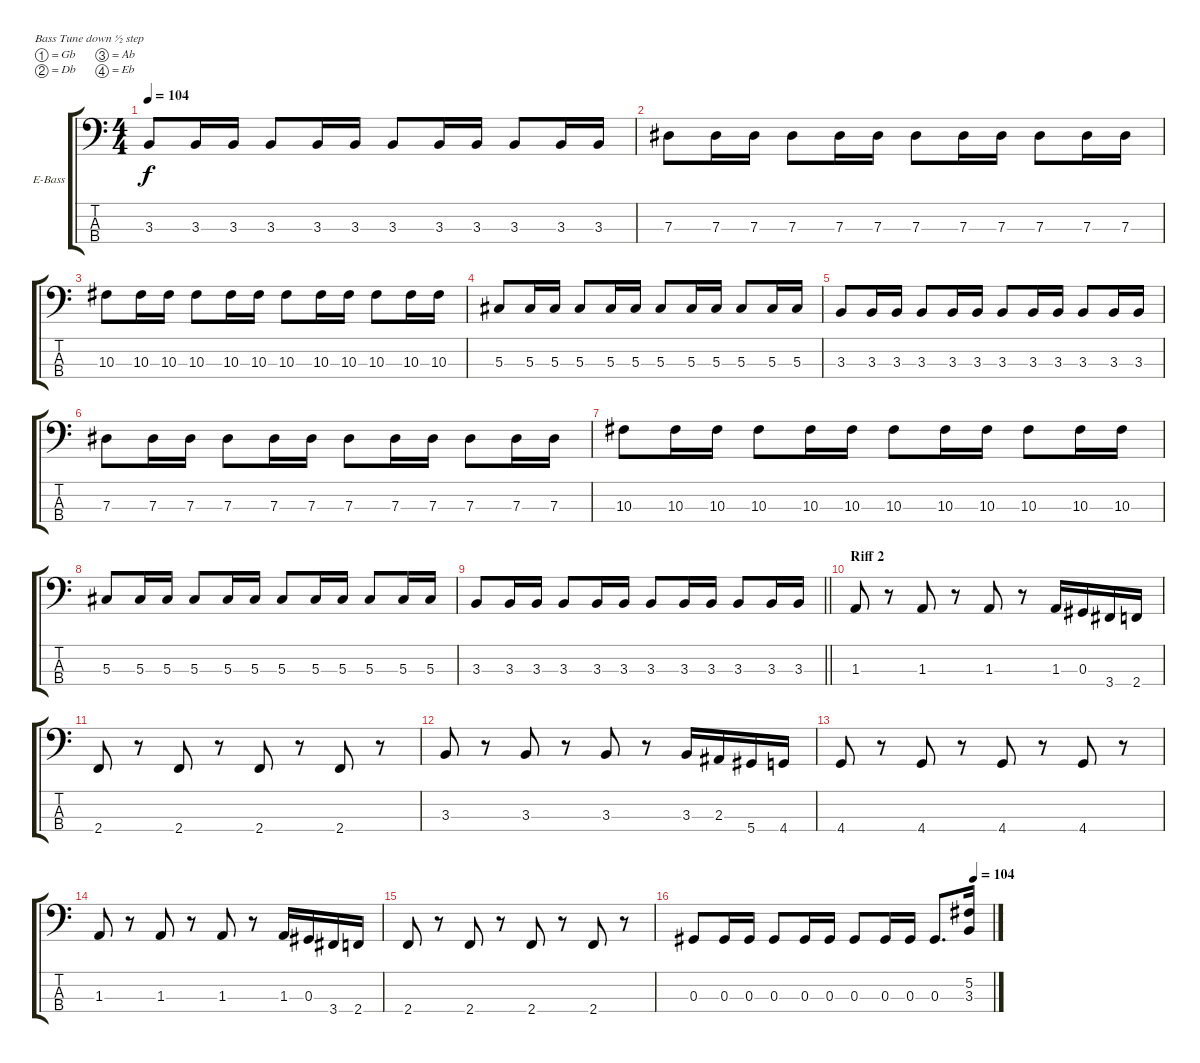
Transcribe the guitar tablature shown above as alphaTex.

\bracketExtendMode groupsimilarinstruments
\firstSystemTrackNameOrientation horizontal
\otherSystemsTrackNameOrientation horizontal
\track ("Bass" "E-Bass") {instrument electricbassfinger}
\staff {score tabs}
\tuning (Gb2 Db2 Ab1 Eb1)
\ts (4 4)
\tempo 104
\clef f4
\ks c
3.3.8{dy f} 3.3.16 3.3.16 3.3.8 3.3.16 3.3.16 3.3.8 3.3.16 3.3.16 3.3.8 3.3.16 3.3.16 |
7.3.8 7.3.16 7.3.16 7.3.8 7.3.16 7.3.16 7.3.8 7.3.16 7.3.16 7.3.8 7.3.16 7.3.16 |
10.3.8 10.3.16 10.3.16 10.3.8 10.3.16 10.3.16 10.3.8 10.3.16 10.3.16 10.3.8 10.3.16 10.3.16 |
5.3.8 5.3.16 5.3.16 5.3.8 5.3.16 5.3.16 5.3.8 5.3.16 5.3.16 5.3.8 5.3.16 5.3.16 |
3.3.8 3.3.16 3.3.16 3.3.8 3.3.16 3.3.16 3.3.8 3.3.16 3.3.16 3.3.8 3.3.16 3.3.16 |
7.3.8 7.3.16 7.3.16 7.3.8 7.3.16 7.3.16 7.3.8 7.3.16 7.3.16 7.3.8 7.3.16 7.3.16 |
10.3.8 10.3.16 10.3.16 10.3.8 10.3.16 10.3.16 10.3.8 10.3.16 10.3.16 10.3.8 10.3.16 10.3.16 |
5.3.8 5.3.16 5.3.16 5.3.8 5.3.16 5.3.16 5.3.8 5.3.16 5.3.16 5.3.8 5.3.16 5.3.16 |
\barLineRight lightlight
3.3.8 3.3.16 3.3.16 3.3.8 3.3.16 3.3.16 3.3.8 3.3.16 3.3.16 3.3.8 3.3.16 3.3.16 |
\section ("" "Riff 2")
1.3.8 r.8 1.3.8 r.8 1.3.8 r.8 1.3.16 0.3.16 3.4.16 2.4.16 |
2.4.8 r.8 2.4.8 r.8 2.4.8 r.8 2.4.8 r.8 |
3.3.8 r.8 3.3.8 r.8 3.3.8 r.8 3.3.16 2.3.16 5.4.16 4.4.16 |
4.4.8 r.8 4.4.8 r.8 4.4.8 r.8 4.4.8 r.8 |
1.3.8 r.8 1.3.8 r.8 1.3.8 r.8 1.3.16 0.3.16 3.4.16 2.4.16 |
2.4.8 r.8 2.4.8 r.8 2.4.8 r.8 2.4.8 r.8 |
\tempo (104 0.9375)
0.3.8 0.3.16 0.3.16 0.3.8 0.3.16 0.3.16 0.3.8 0.3.16 0.3.16 0.3.8{d} (5.2 3.3).16
